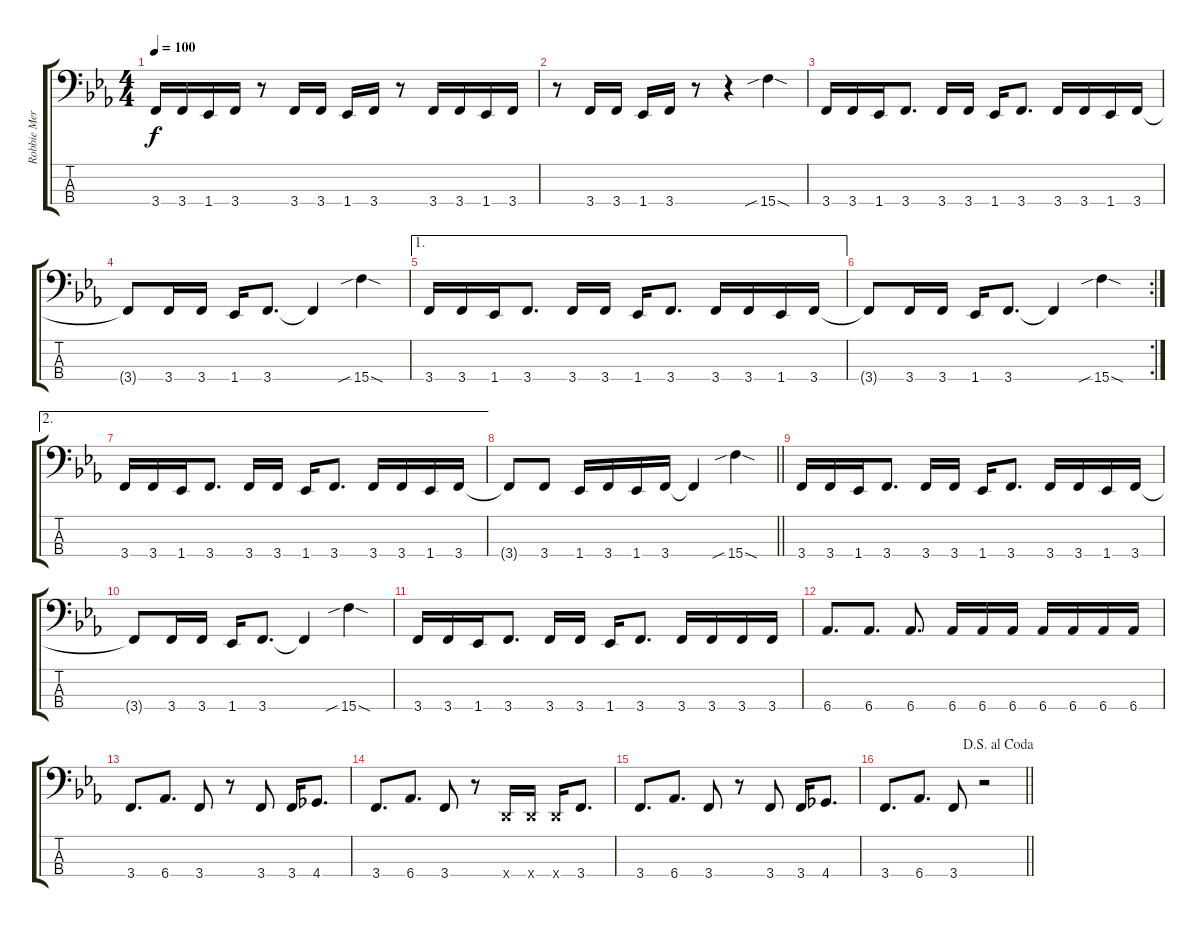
\track ("Robbie Merrill" "Robbie Mer") {instrument electricbassfinger}
\staff {score tabs}
\tuning (G2 D2 A1 D1) {hide}
\ts (4 4)
\tempo 100
\clef f4
\ks eb
3.4.16{dy f} 3.4.16 1.4.16 3.4.16 r.8 3.4.16 3.4.16 1.4.16 3.4.16 r.8 3.4.16 3.4.16 1.4.16 3.4.16 |
r.8 3.4.16 3.4.16 1.4.16 3.4.16 r.8 r.4 15.4{sib sod}.4 |
3.4.16 3.4.16 1.4.16 3.4.8{d} 3.4.16 3.4.16 1.4.16 3.4.8{d} 3.4.16 3.4.16 1.4.16 3.4.16 |
3.4{t}.8 3.4.16 3.4.16 1.4.16 3.4.8{d} 3.4{t}.4 15.4{sib sod}.4 |
\ae 1
3.4.16 3.4.16 1.4.16 3.4.8{d} 3.4.16 3.4.16 1.4.16 3.4.8{d} 3.4.16 3.4.16 1.4.16 3.4.16 |
\rc 2
3.4{t}.8 3.4.16 3.4.16 1.4.16 3.4.8{d} 3.4{t}.4 15.4{sib sod}.4 |
\ae 2
3.4.16 3.4.16 1.4.16 3.4.8{d} 3.4.16 3.4.16 1.4.16 3.4.8{d} 3.4.16 3.4.16 1.4.16 3.4.16 |
\barLineRight lightlight
3.4{t}.8 3.4.8 1.4.16 3.4.16 1.4.16 3.4.16 3.4{t}.4 15.4{sib sod}.4 |
3.4.16 3.4.16 1.4.16 3.4.8{d} 3.4.16 3.4.16 1.4.16 3.4.8{d} 3.4.16 3.4.16 1.4.16 3.4.16 |
3.4{t}.8 3.4.16 3.4.16 1.4.16 3.4.8{d} 3.4{t}.4 15.4{sib sod}.4 |
3.4.16 3.4.16 1.4.16 3.4.8{d} 3.4.16 3.4.16 1.4.16 3.4.8{d} 3.4.16 3.4.16 3.4.16 3.4.16 |
6.4.8{d} 6.4.8{d} 6.4.8{d} 6.4.16 6.4.16 6.4.16 6.4.16 6.4.16 6.4.16 6.4.16 |
3.4.8{d} 6.4.8{d} 3.4.8 r.8 3.4.8 3.4.16 4.4.8{d} |
3.4.8{d} 6.4.8{d} 3.4.8 r.8 0.4{x}.16 0.4{x}.16 0.4{x}.16 3.4.8{d} |
3.4.8{d} 6.4.8{d} 3.4.8 r.8 3.4.8 3.4.16 4.4.8{d} |
\jump dalsegnoalcoda
\barLineRight lightlight
3.4.8{d} 6.4.8{d} 3.4.8 r.2
